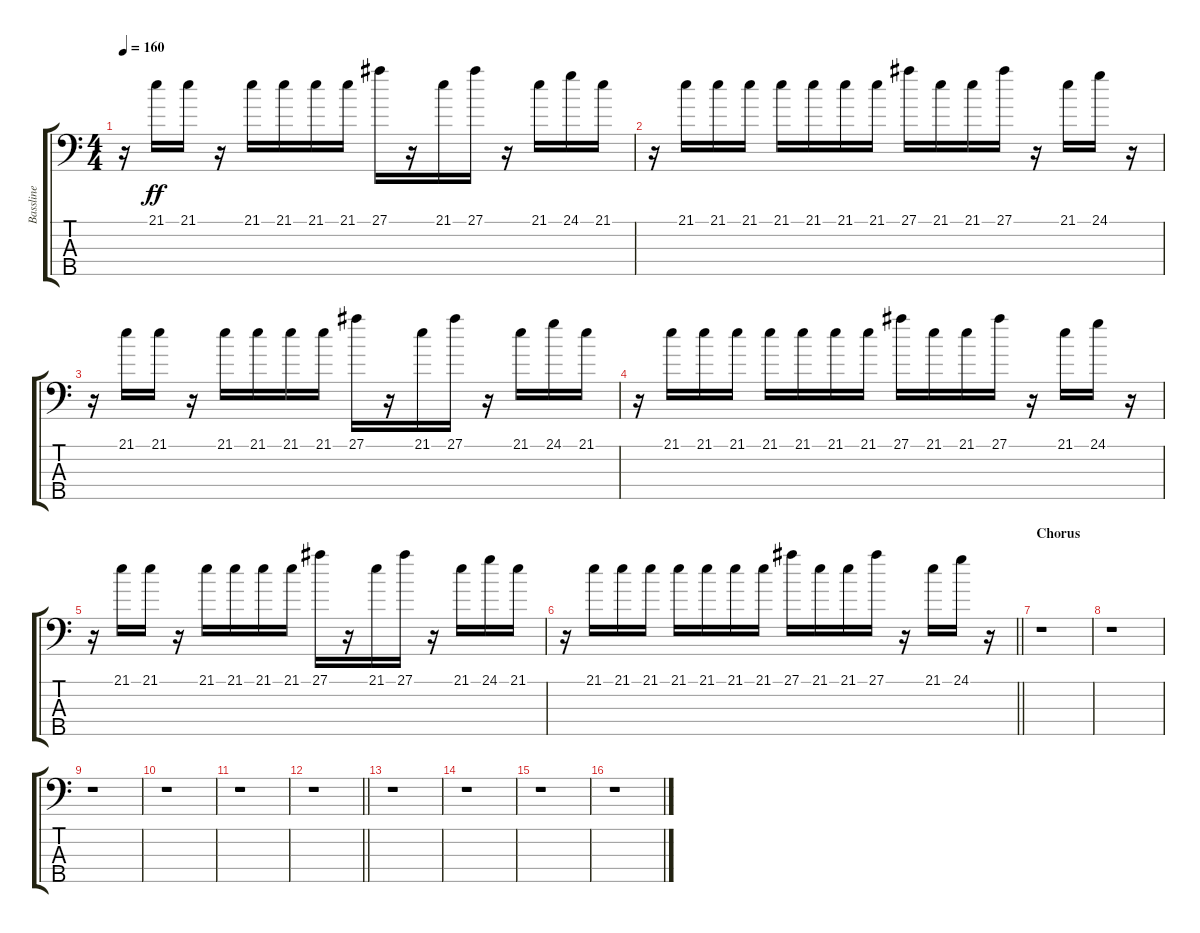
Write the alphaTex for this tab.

\track ("Bassline" "Bassline") {instrument electricbassfinger}
\staff {score tabs}
\tuning (G2 D2 A1 E1 B0) {hide}
\ts (4 4)
\tempo 160
\clef f4
\ks c
r.16{dy ff} 21.1.16 21.1.16 r.16 21.1.16 21.1.16 21.1.16 21.1.16 27.1.16 r.16 21.1.16 27.1.16 r.16 21.1.16 24.1.16 21.1.16 |
r.16 21.1.16 21.1.16 21.1.16 21.1.16 21.1.16 21.1.16 21.1.16 27.1.16 21.1.16 21.1.16 27.1.16 r.16 21.1.16 24.1.16 r.16 |
r.16 21.1.16 21.1.16 r.16 21.1.16 21.1.16 21.1.16 21.1.16 27.1.16 r.16 21.1.16 27.1.16 r.16 21.1.16 24.1.16 21.1.16 |
r.16 21.1.16 21.1.16 21.1.16 21.1.16 21.1.16 21.1.16 21.1.16 27.1.16 21.1.16 21.1.16 27.1.16 r.16 21.1.16 24.1.16 r.16 |
r.16 21.1.16 21.1.16 r.16 21.1.16 21.1.16 21.1.16 21.1.16 27.1.16 r.16 21.1.16 27.1.16 r.16 21.1.16 24.1.16 21.1.16 |
\barLineRight lightlight
r.16 21.1.16 21.1.16 21.1.16 21.1.16 21.1.16 21.1.16 21.1.16 27.1.16 21.1.16 21.1.16 27.1.16 r.16 21.1.16 24.1.16 r.16 |
\section ("" "Chorus")
r.1 |
r.1 |
r.1 |
r.1 |
r.1 |
\barLineRight lightlight
r.1 |
r.1 |
r.1 |
r.1 |
r.1
